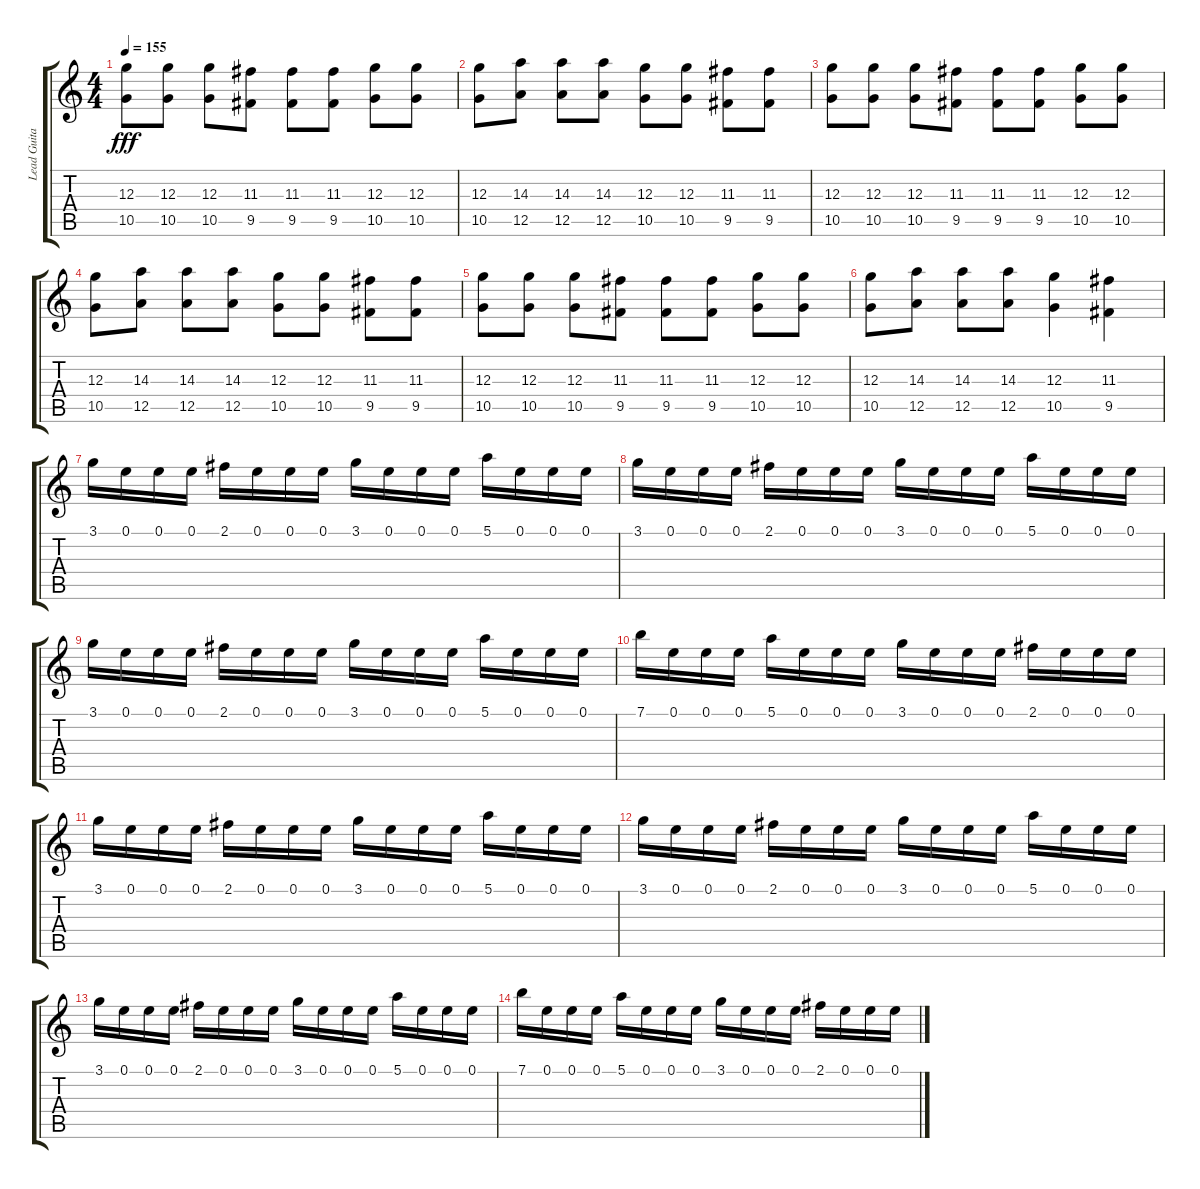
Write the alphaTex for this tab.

\track ("Lead Guitar" "Lead Guita") {instrument distortionguitar}
\staff {score tabs}
\tuning (E4 B3 G3 D3 A2 E2) {hide}
\ts (4 4)
\tempo 155
\clef g2
\ks c
(12.3 10.5).8{dy fff} (12.3 10.5).8 (12.3 10.5).8 (11.3 9.5).8 (11.3 9.5).8 (11.3 9.5).8 (12.3 10.5).8 (12.3 10.5).8 |
(12.3 10.5).8 (14.3 12.5).8 (14.3 12.5).8 (14.3 12.5).8 (12.3 10.5).8 (12.3 10.5).8 (11.3 9.5).8 (11.3 9.5).8 |
(12.3 10.5).8 (12.3 10.5).8 (12.3 10.5).8 (11.3 9.5).8 (11.3 9.5).8 (11.3 9.5).8 (12.3 10.5).8 (12.3 10.5).8 |
(12.3 10.5).8 (14.3 12.5).8 (14.3 12.5).8 (14.3 12.5).8 (12.3 10.5).8 (12.3 10.5).8 (11.3 9.5).8 (11.3 9.5).8 |
(12.3 10.5).8 (12.3 10.5).8 (12.3 10.5).8 (11.3 9.5).8 (11.3 9.5).8 (11.3 9.5).8 (12.3 10.5).8 (12.3 10.5).8 |
(12.3 10.5).8 (14.3 12.5).8 (14.3 12.5).8 (14.3 12.5).8 (12.3 10.5).4 (11.3 9.5).4 |
3.1.16 0.1.16 0.1.16 0.1.16 2.1.16 0.1.16 0.1.16 0.1.16 3.1.16 0.1.16 0.1.16 0.1.16 5.1.16 0.1.16 0.1.16 0.1.16 |
3.1.16 0.1.16 0.1.16 0.1.16 2.1.16 0.1.16 0.1.16 0.1.16 3.1.16 0.1.16 0.1.16 0.1.16 5.1.16 0.1.16 0.1.16 0.1.16 |
3.1.16 0.1.16 0.1.16 0.1.16 2.1.16 0.1.16 0.1.16 0.1.16 3.1.16 0.1.16 0.1.16 0.1.16 5.1.16 0.1.16 0.1.16 0.1.16 |
7.1.16 0.1.16 0.1.16 0.1.16 5.1.16 0.1.16 0.1.16 0.1.16 3.1.16 0.1.16 0.1.16 0.1.16 2.1.16 0.1.16 0.1.16 0.1.16 |
3.1.16 0.1.16 0.1.16 0.1.16 2.1.16 0.1.16 0.1.16 0.1.16 3.1.16 0.1.16 0.1.16 0.1.16 5.1.16 0.1.16 0.1.16 0.1.16 |
3.1.16 0.1.16 0.1.16 0.1.16 2.1.16 0.1.16 0.1.16 0.1.16 3.1.16 0.1.16 0.1.16 0.1.16 5.1.16 0.1.16 0.1.16 0.1.16 |
3.1.16 0.1.16 0.1.16 0.1.16 2.1.16 0.1.16 0.1.16 0.1.16 3.1.16 0.1.16 0.1.16 0.1.16 5.1.16 0.1.16 0.1.16 0.1.16 |
7.1.16 0.1.16 0.1.16 0.1.16 5.1.16 0.1.16 0.1.16 0.1.16 3.1.16 0.1.16 0.1.16 0.1.16 2.1.16 0.1.16 0.1.16 0.1.16
